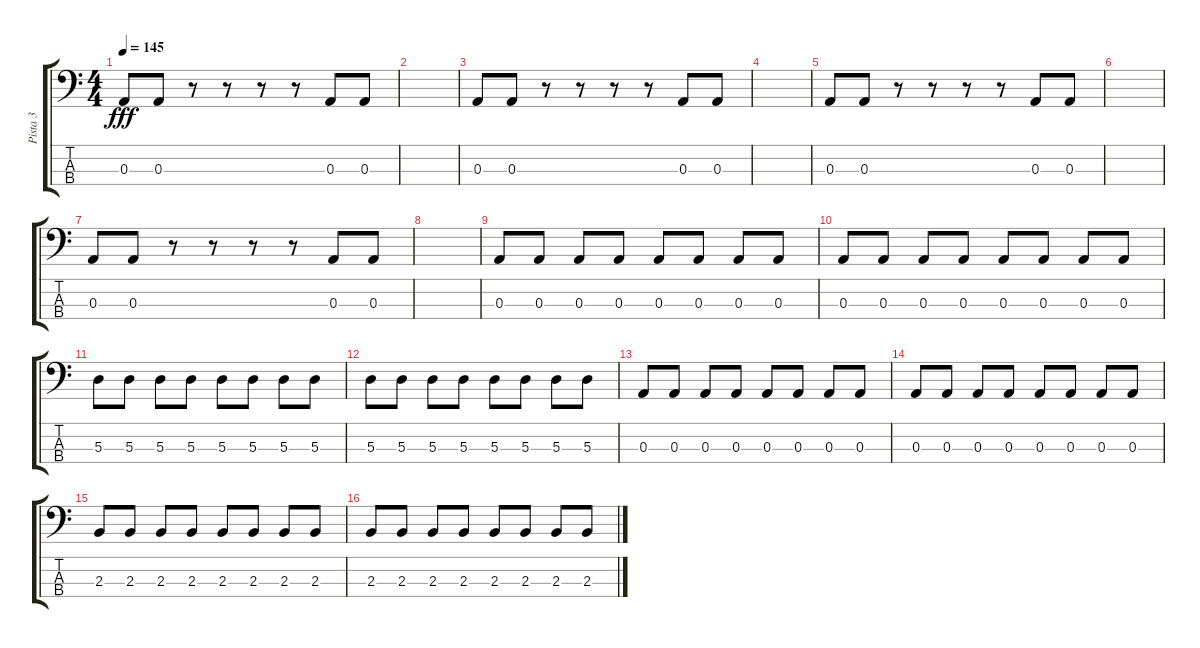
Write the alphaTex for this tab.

\track ("Pista 3" "Pista 3") {instrument electricbassfinger}
\staff {score tabs}
\tuning (G2 D2 A1 E1) {hide}
\ts (4 4)
\tempo 145
\clef f4
\ks c
0.3.8{dy fff} 0.3.8 r.8 r.8 r.8 r.8 0.3.8 0.3.8 |
|
0.3.8 0.3.8 r.8 r.8 r.8 r.8 0.3.8 0.3.8 |
|
0.3.8 0.3.8 r.8 r.8 r.8 r.8 0.3.8 0.3.8 |
|
0.3.8 0.3.8 r.8 r.8 r.8 r.8 0.3.8 0.3.8 |
|
0.3.8 0.3.8 0.3.8 0.3.8 0.3.8 0.3.8 0.3.8 0.3.8 |
0.3.8 0.3.8 0.3.8 0.3.8 0.3.8 0.3.8 0.3.8 0.3.8 |
5.3.8 5.3.8 5.3.8 5.3.8 5.3.8 5.3.8 5.3.8 5.3.8 |
5.3.8 5.3.8 5.3.8 5.3.8 5.3.8 5.3.8 5.3.8 5.3.8 |
0.3.8 0.3.8 0.3.8 0.3.8 0.3.8 0.3.8 0.3.8 0.3.8 |
0.3.8 0.3.8 0.3.8 0.3.8 0.3.8 0.3.8 0.3.8 0.3.8 |
2.3.8 2.3.8 2.3.8 2.3.8 2.3.8 2.3.8 2.3.8 2.3.8 |
2.3.8 2.3.8 2.3.8 2.3.8 2.3.8 2.3.8 2.3.8 2.3.8
